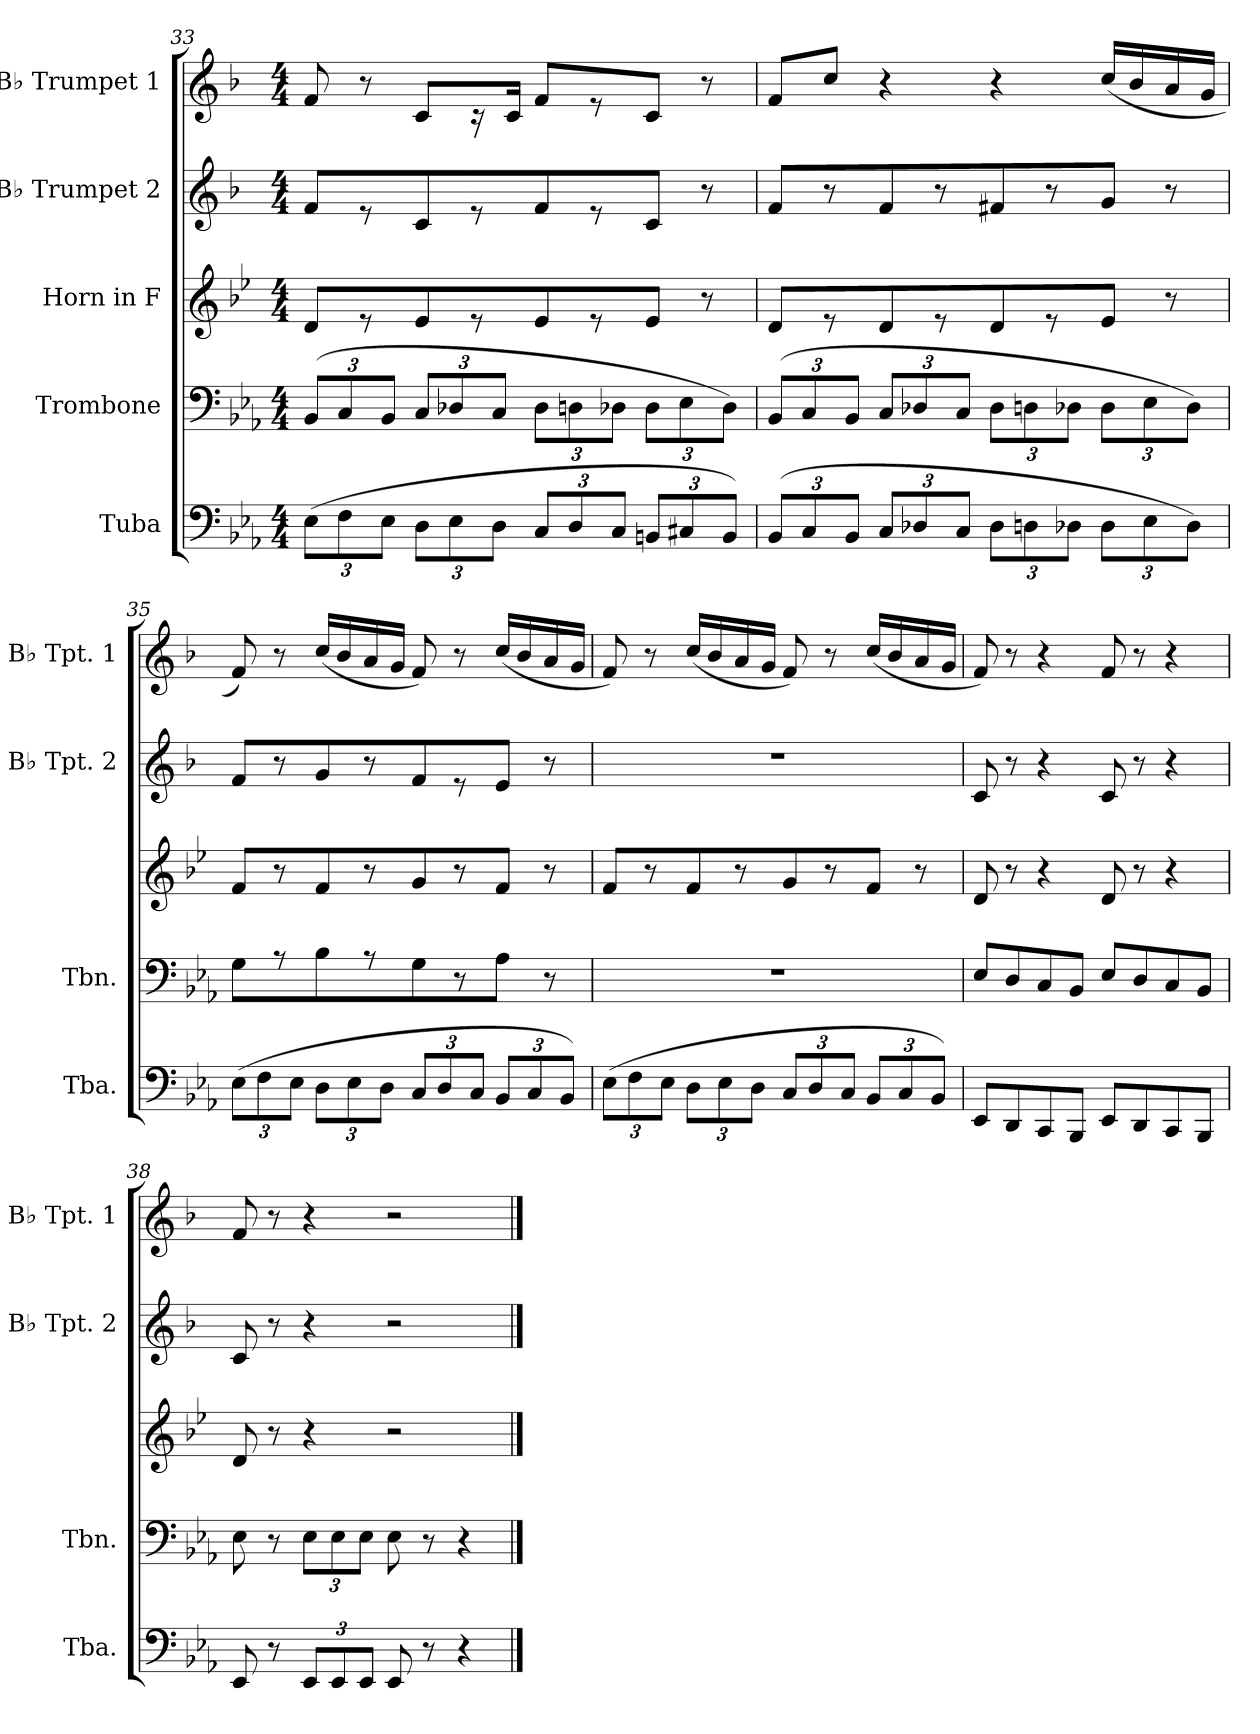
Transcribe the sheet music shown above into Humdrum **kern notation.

**kern	**kern	**kern	**kern	**kern
*part5	*part4	*part3	*part2	*part1
*staff5	*staff4	*staff3	*staff2	*staff1
*I"Tuba	*I"Trombone	*I"Horn in F	*I"B♭ Trumpet 2	*I"B♭ Trumpet 1
*I'Tba.	*I'Tbn.	*	*I'B♭ Tpt. 2	*I'B♭ Tpt. 1
!!LO:PB:g=z
*clefF4	*clefF4	*clefG2	*clefG2	*clefG2
*	*	*ITrd4c7	*ITrd1c2	*ITrd1c2
*k[b-e-a-]	*k[b-e-a-]	*k[b-e-a-]	*k[b-e-a-]	*k[b-e-a-]
*M4/4	*M4/4	*M4/4	*M4/4	*M4/4
*Xbrackettup	*Xbrackettup	*	*	*
=33	=33	=33	=33	=33
(12E-\L	(12BB-/L	8G/L	8e-/L	8e-/
12F\	12C/	.	.	.
.	.	8r	8r	8r
12E-\J	12BB-/J	.	.	.
12D\L	12C/L	8A-/	8B-/	8B-/L
12E-\	12D-X/	.	.	.
.	.	8r	8r	16r
12D\J	12C/J	.	.	.
.	.	.	.	16B-/Jk
12C/L	12D-\L	8A-/	8e-/	8e-/L
12D/	12Dn\	.	.	.
.	.	8r	8r	8r
12C/J	12D-X\J	.	.	.
12BBn/L	12D-\L	8A-/J	8B-/J	8B-/J
12C#X/	12E-\	.	.	.
.	.	8r	8r	8r
12BB/J)	12D-\J)	.	.	.
=34	=34	=34	=34	=34
(12BB-/L	(12BB-/L	8G/L	8e-/L	8e-/L
12C/	12C/	.	.	.
.	.	8r	8r	8b-/J
12BB-/J	12BB-/J	.	.	.
12C/L	12C/L	8G/	8e-/	4r
12D-X/	12D-X/	.	.	.
.	.	8r	8r	.
12C/J	12C/J	.	.	.
12D-\L	12D-\L	8G/	8en/	4r
12Dn\	12Dn\	.	.	.
.	.	8r	8r	.
12D-X\J	12D-X\J	.	.	.
12D-\L	12D-\L	8A-/J	8f/J	(16b-/LL
.	.	.	.	16a-/
12E-\	12E-\	.	.	.
.	.	8r	8r	16g/
12D-\J)	12D-\J)	.	.	.
.	.	.	.	16f/JJ
!!LO:LB:g=z
=35	=35	=35	=35	=35
(12E-\L	8G\L	8B-/L	8e-/L	8e-/)
12F\	.	.	.	.
.	8r	8r	8r	8r
12E-\J	.	.	.	.
12D\L	8B-\	8B-/	8f/	(16b-/LL
.	.	.	.	16a-/
12E-\	.	.	.	.
.	8r	8r	8r	16g/
12D\J	.	.	.	.
.	.	.	.	16f/JJ
12C/L	8G\	8c/	8e-/	8e-/)
12D/	.	.	.	.
.	8r	8r	8r	8r
12C/J	.	.	.	.
12BB-/L	8A-\J	8B-/J	8d/J	(16b-/LL
.	.	.	.	16a-/
12C/	.	.	.	.
.	8r	8r	8r	16g/
12BB-/J)	.	.	.	.
.	.	.	.	16f/JJ
=36	=36	=36	=36	=36
(12E-\L	1r	8B-/L	1r	8e-/)
12F\	.	.	.	.
.	.	8r	.	8r
12E-\J	.	.	.	.
12D\L	.	8B-/	.	(16b-/LL
.	.	.	.	16a-/
12E-\	.	.	.	.
.	.	8r	.	16g/
12D\J	.	.	.	.
.	.	.	.	16f/JJ
12C/L	.	8c/	.	8e-/)
12D/	.	.	.	.
.	.	8r	.	8r
12C/J	.	.	.	.
12BB-/L	.	8B-/J	.	(16b-/LL
.	.	.	.	16a-/
12C/	.	.	.	.
.	.	8r	.	16g/
12BB-/J)	.	.	.	.
.	.	.	.	16f/JJ
=37	=37	=37	=37	=37
8EE-/L	8E-/L	8G/	8B-/	8e-/)
8DD/	8D/	8r	8r	8r
8CC/	8C/	4r	4r	4r
8BBB-/J	8BB-/J	.	.	.
8EE-/L	8E-/L	8G/	8B-/	8e-/
8DD/	8D/	8r	8r	8r
8CC/	8C/	4r	4r	4r
8BBB-/J	8BB-/J	.	.	.
!!LO:PB:g=z
=38	=38	=38	=38	=38
8EE-/	8E-\	8G/	8B-/	8e-/
8r	8r	8r	8r	8r
12EE-/L	12E-\L	4r	4r	4r
12EE-/	12E-\	.	.	.
12EE-/J	12E-\J	.	.	.
8EE-/	8E-\	2r	2r	2r
8r	8r	.	.	.
4r	4r	.	.	.
==	==	==	==	==
*-	*-	*-	*-	*-
